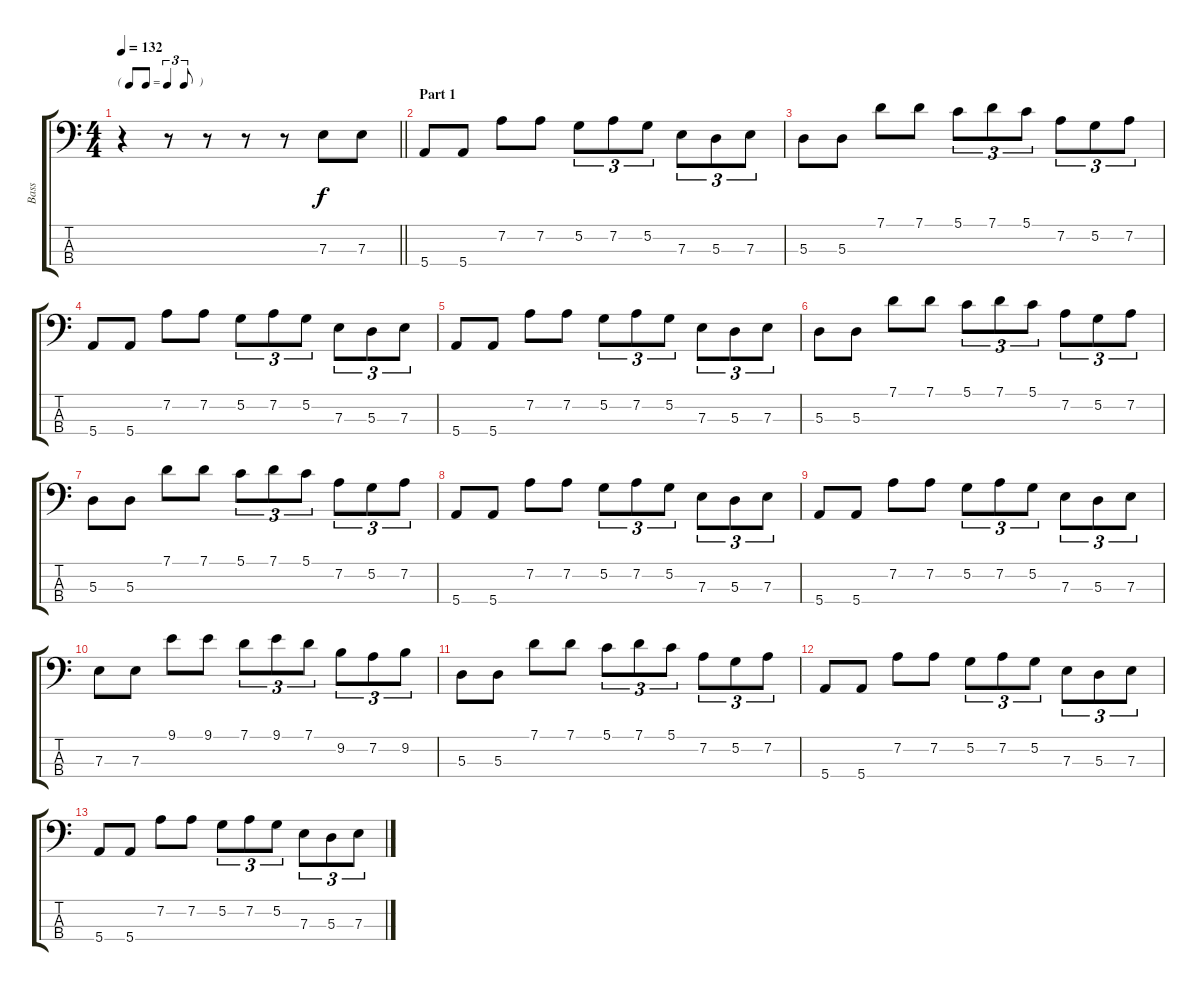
\track ("Bass" "Bass") {instrument electricbassfinger}
\staff {score tabs}
\tuning (G2 D2 A1 E1) {hide}
\ts (4 4)
\tf triplet8th
\tempo 132
\clef f4
\barLineRight lightlight
\ks c
r.4{dy f instrument electricbassfinger} r.8 r.8 r.8 r.8 7.3.8 7.3.8 |
\section ("" "Part 1")
5.4.8 5.4.8 7.2.8 7.2.8 5.2.8{tu (3 2)} 7.2.8{tu (3 2)} 5.2.8{tu (3 2)} 7.3.8{tu (3 2)} 5.3.8{tu (3 2)} 7.3.8{tu (3 2)} |
5.3.8 5.3.8 7.1.8 7.1.8 5.1.8{tu (3 2)} 7.1.8{tu (3 2)} 5.1.8{tu (3 2)} 7.2.8{tu (3 2)} 5.2.8{tu (3 2)} 7.2.8{tu (3 2)} |
5.4.8 5.4.8 7.2.8 7.2.8 5.2.8{tu (3 2)} 7.2.8{tu (3 2)} 5.2.8{tu (3 2)} 7.3.8{tu (3 2)} 5.3.8{tu (3 2)} 7.3.8{tu (3 2)} |
5.4.8 5.4.8 7.2.8 7.2.8 5.2.8{tu (3 2)} 7.2.8{tu (3 2)} 5.2.8{tu (3 2)} 7.3.8{tu (3 2)} 5.3.8{tu (3 2)} 7.3.8{tu (3 2)} |
5.3.8 5.3.8 7.1.8 7.1.8 5.1.8{tu (3 2)} 7.1.8{tu (3 2)} 5.1.8{tu (3 2)} 7.2.8{tu (3 2)} 5.2.8{tu (3 2)} 7.2.8{tu (3 2)} |
5.3.8 5.3.8 7.1.8 7.1.8 5.1.8{tu (3 2)} 7.1.8{tu (3 2)} 5.1.8{tu (3 2)} 7.2.8{tu (3 2)} 5.2.8{tu (3 2)} 7.2.8{tu (3 2)} |
5.4.8 5.4.8 7.2.8 7.2.8 5.2.8{tu (3 2)} 7.2.8{tu (3 2)} 5.2.8{tu (3 2)} 7.3.8{tu (3 2)} 5.3.8{tu (3 2)} 7.3.8{tu (3 2)} |
5.4.8 5.4.8 7.2.8 7.2.8 5.2.8{tu (3 2)} 7.2.8{tu (3 2)} 5.2.8{tu (3 2)} 7.3.8{tu (3 2)} 5.3.8{tu (3 2)} 7.3.8{tu (3 2)} |
7.3.8 7.3.8 9.1.8 9.1.8 7.1.8{tu (3 2)} 9.1.8{tu (3 2)} 7.1.8{tu (3 2)} 9.2.8{tu (3 2)} 7.2.8{tu (3 2)} 9.2.8{tu (3 2)} |
5.3.8 5.3.8 7.1.8 7.1.8 5.1.8{tu (3 2)} 7.1.8{tu (3 2)} 5.1.8{tu (3 2)} 7.2.8{tu (3 2)} 5.2.8{tu (3 2)} 7.2.8{tu (3 2)} |
5.4.8 5.4.8 7.2.8 7.2.8 5.2.8{tu (3 2)} 7.2.8{tu (3 2)} 5.2.8{tu (3 2)} 7.3.8{tu (3 2)} 5.3.8{tu (3 2)} 7.3.8{tu (3 2)} |
5.4.8 5.4.8 7.2.8 7.2.8 5.2.8{tu (3 2)} 7.2.8{tu (3 2)} 5.2.8{tu (3 2)} 7.3.8{tu (3 2)} 5.3.8{tu (3 2)} 7.3.8{tu (3 2)}
